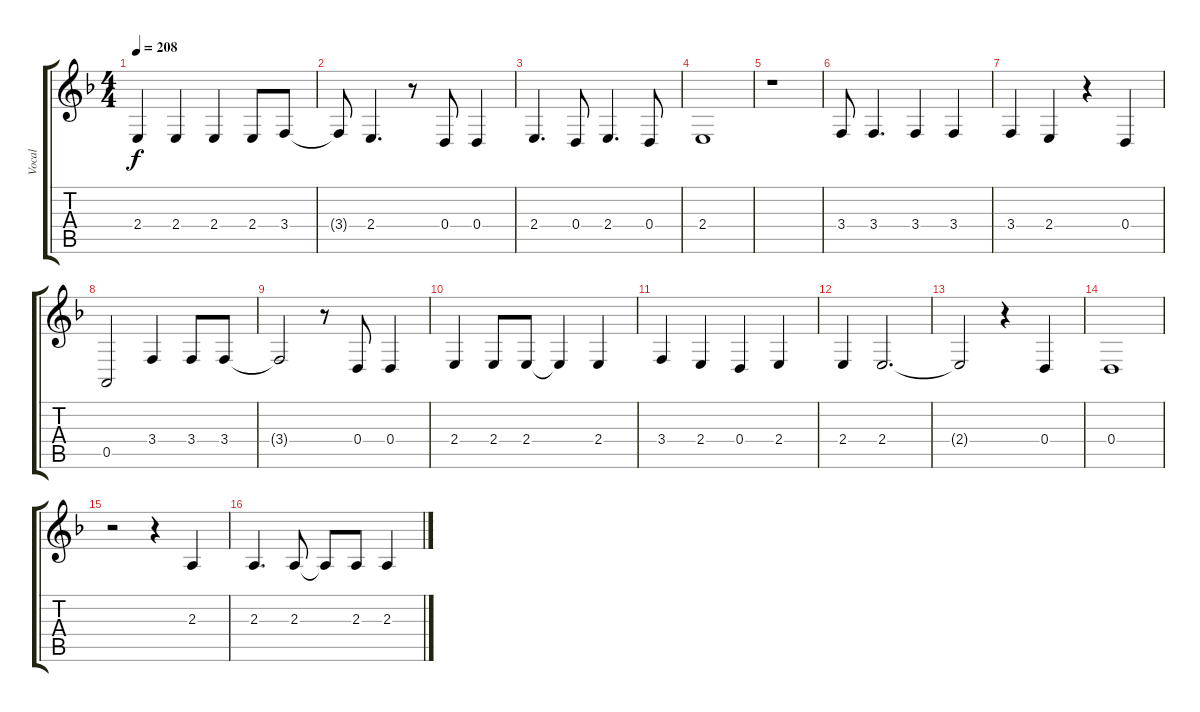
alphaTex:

\track ("Vocal" "Vocal") {instrument brightacousticpiano}
\staff {score tabs}
\tuning (E4 B3 G3 D3 A2 E2) {hide}
\ts (4 4)
\tempo 208
\clef g2
\ks f
2.4.4{dy f} 2.4.4 2.4.4 2.4.8 3.4.8 |
3.4{t}.8 2.4.4{d} r.8 0.4.8 0.4.4 |
2.4.4{d} 0.4.8 2.4.4{d} 0.4.8 |
2.4.1 |
r.1 |
3.4.8 3.4.4{d} 3.4.4 3.4.4 |
3.4.4 2.4.4 r.4 0.4.4 |
0.5.2 3.4.4 3.4.8 3.4.8 |
3.4{t}.2 r.8 0.4.8 0.4.4 |
2.4.4 2.4.8 2.4.8 2.4{t}.4 2.4.4 |
3.4.4 2.4.4 0.4.4 2.4.4 |
2.4.4 2.4.2{d} |
2.4{t}.2 r.4 0.4.4 |
0.4.1 |
r.2 r.4 2.3.4 |
2.3.4{d} 2.3.8 2.3{t}.8 2.3.8 2.3.4
